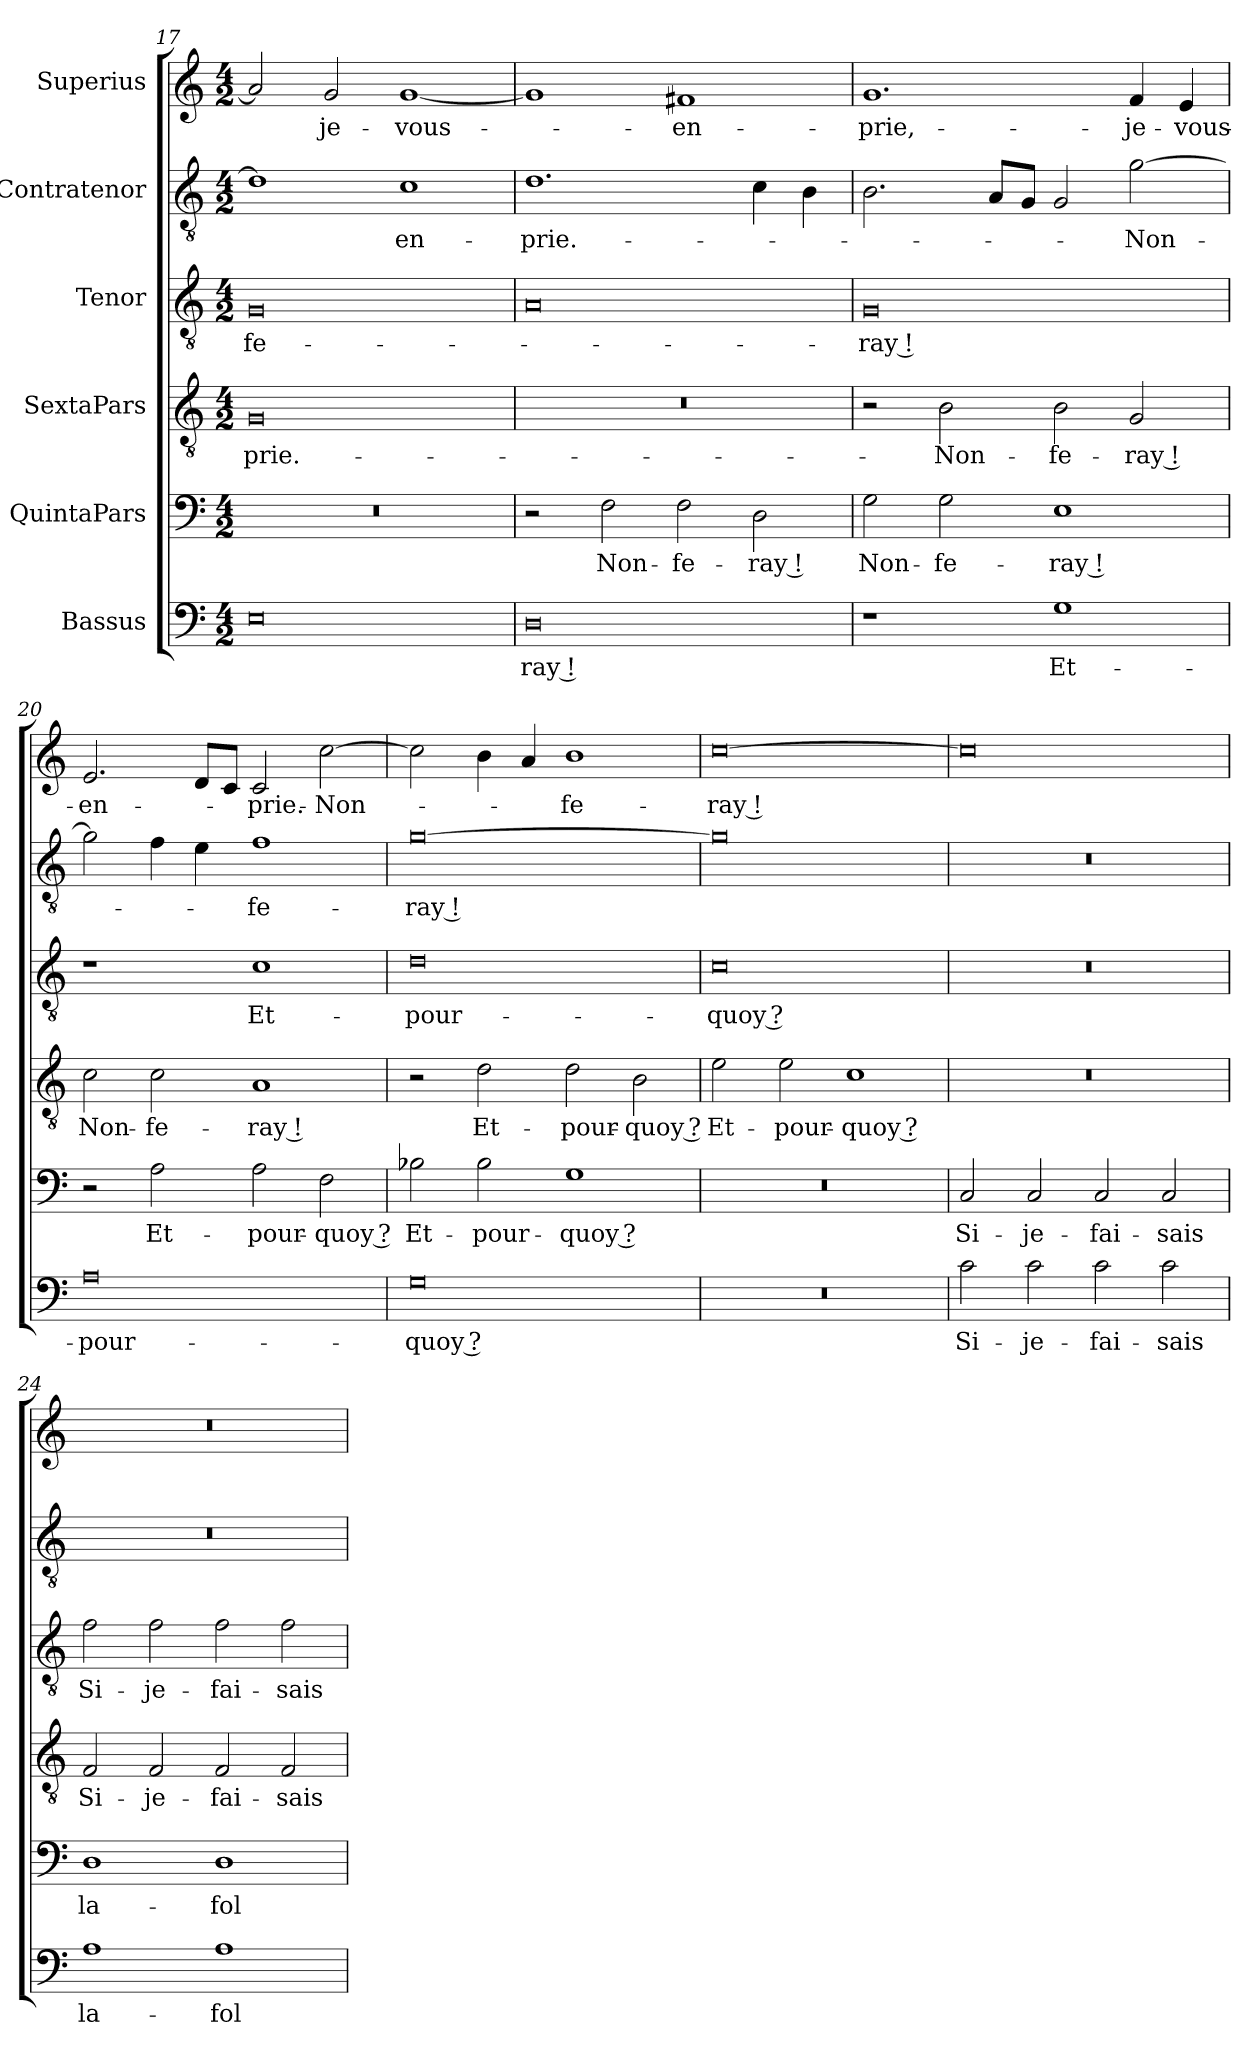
**kern	**text	**kern	**text	**kern	**text	**kern	**text	**kern	**text	**kern	**text
*part6	*part6	*part5	*part5	*part4	*part4	*part3	*part3	*part2	*part2	*part1	*part1
*staff6	*staff6	*staff5	*staff5	*staff4	*staff4	*staff3	*staff3	*staff2	*staff2	*staff1	*staff1
*I"Bassus	*	*I"QuintaPars	*	*I"SextaPars	*	*I"Tenor	*	*I"Contratenor	*	*I"Superius	*
*clefF4	*	*clefF4	*	*clefGv2	*	*clefGv2	*	*clefGv2	*	*clefG2	*
*k[]	*	*k[]	*	*k[]	*	*k[]	*	*k[]	*	*k[]	*
*M4/2	*	*M4/2	*	*M4/2	*	*M4/2	*	*M4/2	*	*M4/2	*
=17	=17	=17	=17	=17	=17	=17	=17	=17	=17	=17	=17
0E\	.	0r	.	0G/	prie.-	0G/	fe-	1d\]	.	2a/]	.
.	.	.	.	.	.	.	.	.	.	2g/	je-
.	.	.	.	.	.	.	.	1c\	en-	[1g/	vous-
=18	=18	=18	=18	=18	=18	=18	=18	=18	=18	=18	=18
0D\	-ray !	2r	.	0r	.	0A/	.	1.d\	prie.-	1g/]	.
.	.	2F\	Non-	.	.	.	.	.	.	.	.
.	.	2F\	fe-	.	.	.	.	.	.	1f#/	en-
.	.	2D\	-ray !	.	.	.	.	4c\	.	.	.
.	.	.	.	.	.	.	.	4B\	.	.	.
=19	=19	=19	=19	=19	=19	=19	=19	=19	=19	=19	=19
1r	.	2G\	Non-	2r	.	0G/	-ray !	2.B\	.	1.g/	prie,-
.	.	2G\	fe-	2B\	Non-	.	.	.	.	.	.
.	.	.	.	.	.	.	.	8A/L	.	.	.
.	.	.	.	.	.	.	.	8G/J	.	.	.
1G\	Et-	1E\	-ray !	2B\	fe-	.	.	2G/	.	.	.
.	.	.	.	2G/	-ray !	.	.	[2g\	Non-	4f/	je-
.	.	.	.	.	.	.	.	.	.	4e/	vous-
=20	=20	=20	=20	=20	=20	=20	=20	=20	=20	=20	=20
0A\	pour-	2r	.	2c\	Non-	1r	.	2g\]	.	2.e/	en-
.	.	2A\	Et-	2c\	fe-	.	.	4f\	.	.	.
.	.	.	.	.	.	.	.	4e\	.	8d/L	.
.	.	.	.	.	.	.	.	.	.	8c/J	.
.	.	2A\	pour-	1A/	-ray !	1c\	Et-	1f\	fe-	2c/	prie.-
.	.	2F\	-quoy ?	.	.	.	.	.	.	[2cc\	Non-
=21	=21	=21	=21	=21	=21	=21	=21	=21	=21	=21	=21
0G\	-quoy ?	2B-\	Et-	2r	.	0d\	pour-	[0g\	-ray !	2cc\]	.
.	.	2B-\	pour-	2d\	Et-	.	.	.	.	4b\	.
.	.	.	.	.	.	.	.	.	.	4a/	.
.	.	1G\	-quoy ?	2d\	pour-	.	.	.	.	1b\	fe-
.	.	.	.	2B\	-quoy ?	.	.	.	.	.	.
=22	=22	=22	=22	=22	=22	=22	=22	=22	=22	=22	=22
0r	.	0r	.	2e\	Et-	0c\	-quoy ?	0g\]	.	[0cc\	-ray !
.	.	.	.	2e\	pour-	.	.	.	.	.	.
.	.	.	.	1c\	-quoy ?	.	.	.	.	.	.
=23	=23	=23	=23	=23	=23	=23	=23	=23	=23	=23	=23
2c\	Si-	2C/	Si-	0r	.	0r	.	0r	.	0cc\]	.
2c\	je-	2C/	je-	.	.	.	.	.	.	.	.
2c\	fai-	2C/	fai-	.	.	.	.	.	.	.	.
2c\	-sais	2C/	-sais	.	.	.	.	.	.	.	.
=24	=24	=24	=24	=24	=24	=24	=24	=24	=24	=24	=24
1A\	la-	1D\	la-	2F/	Si-	2f\	Si-	0r	.	0r	.
.	.	.	.	2F/	je-	2f\	je-	.	.	.	.
1A\	fol-	1D\	fol-	2F/	fai-	2f\	fai-	.	.	.	.
.	.	.	.	2F/	-sais	2f\	-sais	.	.	.	.
=	=	=	=	=	=	=	=	=	=	=	=
*-	*-	*-	*-	*-	*-	*-	*-	*-	*-	*-	*-
